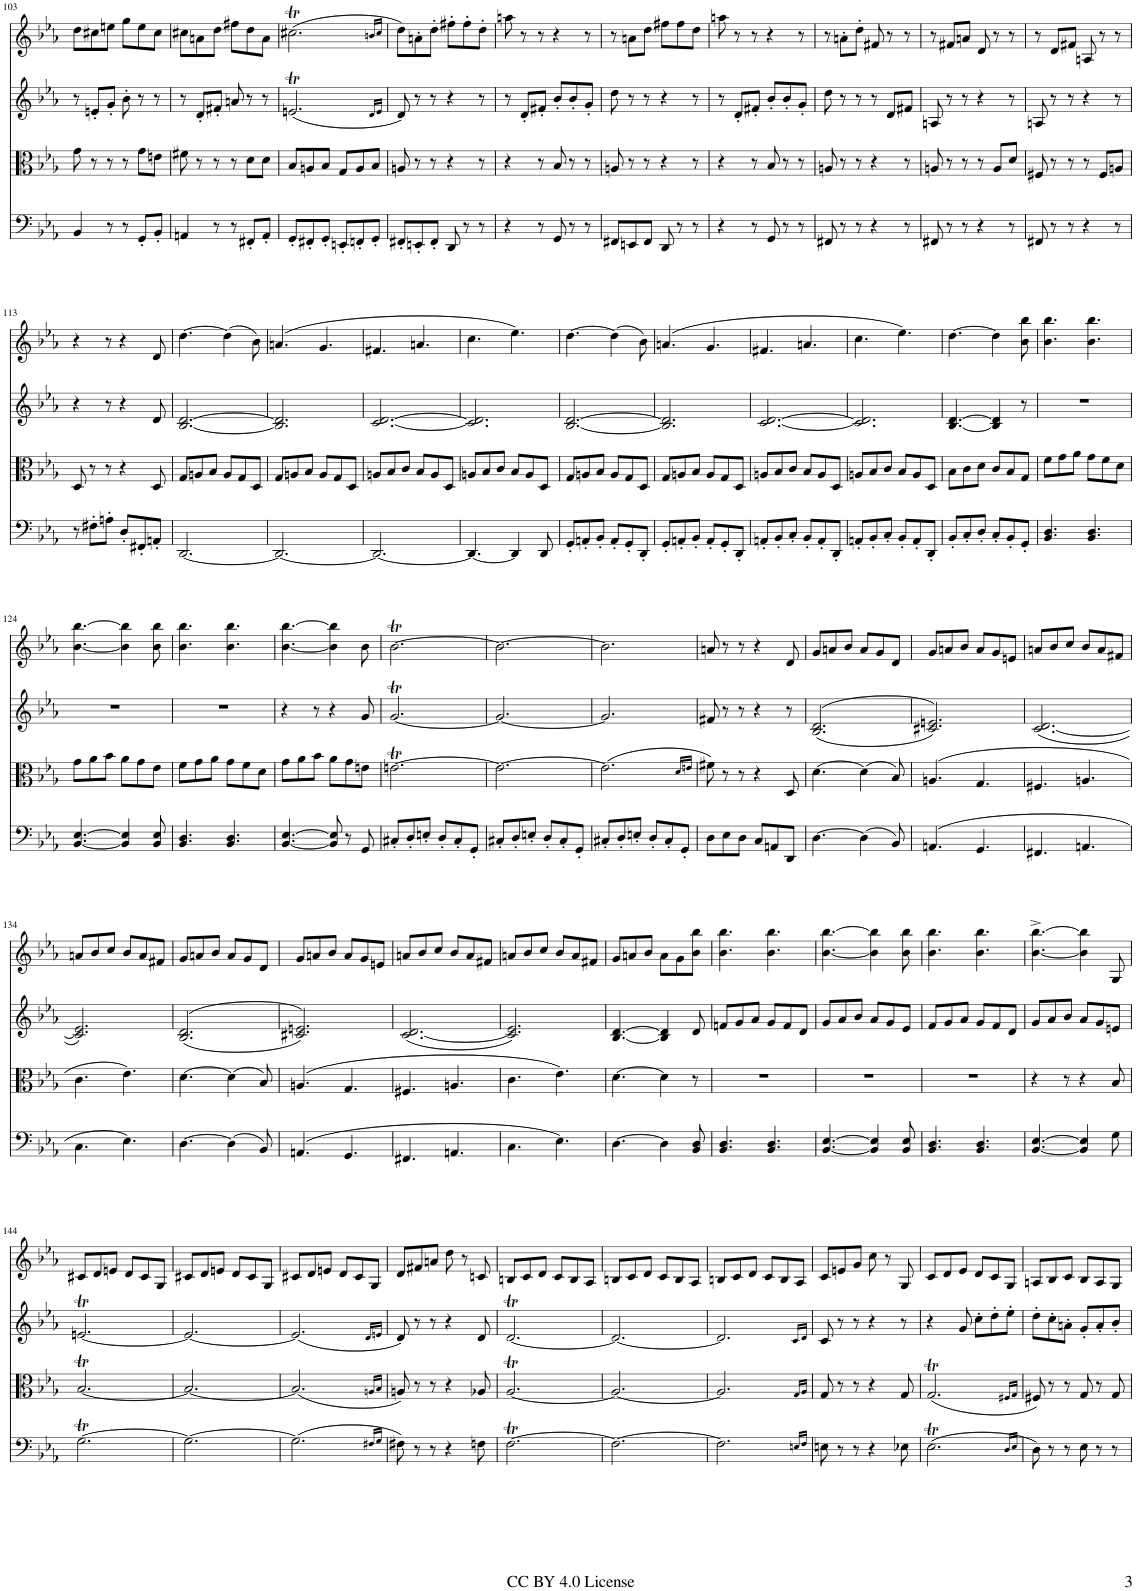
**kern	**kern	**kern	**kern
*part4	*part3	*part2	*part1
*staff4	*staff3	*staff2	*staff1
*I"Cello	*I"Viola	*I"Violin II	*I"Violin I
*	*I'Vla	*I'Vln	*I'Vln
!!LO:PB:g=z
*clefF4	*clefC3	*clefG2	*clefG2
*k[b-e-a-]	*k[b-e-a-]	*k[b-e-a-]	*k[b-e-a-]
*M6/8	*M6/8	*M6/8	*M6/8
=103	=103	=103	=103
4BB-/	8g\	8r	8dd\L
.	8r	8en'/L	8cc#X\
8r	8r	8g'/J	8een\J
8r	8r	8b-'\	8gg\L
8GG'/L	8g\L	8r	8ee\
8BB-'/J	8en\J	8r	8cc#\J
=104	=104	=104	=104
4AAn/	8f#X\	8r	8cc#X\L
.	8r	8d'/L	8an\
8r	8r	8f#X'/J	8dd\J
8r	8r	8an/	8ff#X\L
8FF#X'/L	8d\L	8r	8dd\
8AA'/J	8d\J	8r	8a\J
=105	=105	=105	=105
8GG'/L	8B-/L	(2.ent/	(2.cc#Xt\
8FF#X'/	8An/	.	.
8GG'/J	8B-/J	.	.
8EEn'/L	8G/L	.	.
8FFn'/	8A/	.	.
8GG'/J	8B-/J	.	.
.	.	16qd/LL	16qbn/LL
.	.	16qe/JJ	16qcc#/JJ
=106	=106	=106	=106
8FF#X'/L	8An/	8d/)	8dd\L)
8EEn'/	8r	8r	8an'\
8FF#'/J	8r	8r	8dd'\J
8DD/	4r	4r	8ff#X'\L
8r	.	.	8ff#'\
8r	8r	8r	8dd'\J
=107	=107	=107	=107
4r	4r	8r	8aan\
.	.	8d'/L	8r
8r	8r	8f#X'/J	8r
8GG/	8B-/	8b-'/L	4r
8r	8r	8b-'/	.
8r	8r	8g'/J	8r
=108	=108	=108	=108
8FF#X/L	8An/	8dd\	8r
8EEn/	8r	8r	8an\L
8FF#/J	8r	8r	8dd\J
8DD/	4r	4r	8ff#X\L
8r	.	.	8ff#\
8r	8r	8r	8dd\J
=109	=109	=109	=109
4r	4r	8r	8aan\
.	.	8d'/L	8r
8r	8r	8f#X'/J	8r
8GG/	8B-/	8b-'/L	4r
8r	8r	8b-'/	.
8r	8r	8g'/J	8r
=110	=110	=110	=110
8FF#X/	8An/	8dd\	8r
8r	8r	8r	8an'\L
8r	8r	8r	8dd'\J
4r	4r	8r	8f#X/
.	.	8d/L	8r
8r	8r	8f#X/J	8r
=111	=111	=111	=111
8FF#X/	8An/	8An/	8r
8r	8r	8r	8f#X/L
8r	8r	8r	8an/J
4r	8r	4r	8d/
.	8A/L	.	8r
8r	8d/J	8r	8r
=112	=112	=112	=112
8FF#X/	8F#X/	8An/	8r
8r	8r	8r	8d/L
8r	8r	8r	8f#X/J
4r	8r	4r	8An/
.	8F#/L	.	8r
8r	8An/J	8r	8r
!!LO:LB:g=z
=113	=113	=113	=113
8r	8D/	4r	4r
8F#X'\L	8r	.	.
8An'\J	8r	8r	8r
8D'/L	4r	4r	4r
8FF#X'/	.	.	.
8AAn'/J	8D/	8d/	8d/
=114	=114	=114	=114
[2.DD/	8G/L	[2.B-/ [2.d/	[4.dd\
.	8An/	.	.
.	8B-/J	.	.
.	8A/L	.	(4dd\]
.	8G/	.	.
.	8D/J	.	8b-\)
=115	=115	=115	=115
2.DD/_	8G/L	2.B-/] 2.d/]	(4.an/
.	8An/	.	.
.	8B-/J	.	.
.	8A/L	.	4.g/
.	8G/	.	.
.	8D/J	.	.
=116	=116	=116	=116
2.DD/_	8An/L	[2.c/ [2.d/	4.f#X/
.	8B-/	.	.
.	8c/J	.	.
.	8B-/L	.	4.an/
.	8A/	.	.
.	8D/J	.	.
=117	=117	=117	=117
4.DD/_	8An/L	2.c/] 2.d/]	4.cc\
.	8B-/	.	.
.	8c/J	.	.
4DD/]	8B-/L	.	4.ee-\)
.	8A/	.	.
8DD/	8D/J	.	.
=118	=118	=118	=118
8GG'/L	8G/L	[2.B-/ [2.d/	[4.dd\
8AAn'/	8An/	.	.
8BB-'/J	8B-/J	.	.
8AA'/L	8A/L	.	(4dd\]
8GG'/	8G/	.	.
8DD'/J	8D/J	.	8b-\)
=119	=119	=119	=119
8GG'/L	8G/L	2.B-/] 2.d/]	(4.an/
8AAn'/	8An/	.	.
8BB-'/J	8B-/J	.	.
8AA'/L	8A/L	.	4.g/
8GG'/	8G/	.	.
8DD'/J	8D/J	.	.
=120	=120	=120	=120
8AAn'/L	8An/L	[2.c/ [2.d/	4.f#X/
8BB-'/	8B-/	.	.
8C'/J	8c/J	.	.
8BB-'/L	8B-/L	.	4.an/
8AA'/	8A/	.	.
8DD'/J	8D/J	.	.
=121	=121	=121	=121
8AAn'/L	8An/L	2.c/] 2.d/]	4.cc\
8BB-'/	8B-/	.	.
8C'/J	8c/J	.	.
8BB-'/L	8B-/L	.	4.ee-\)
8AA'/	8A/	.	.
8DD'/J	8D/J	.	.
=122	=122	=122	=122
8BB-'/L	8B-\L	[4.B-/ [4.d/	[4.dd\
8C'/	8c\	.	.
8D'/J	8d\J	.	.
8C'/L	8c/L	4B-/] 4d/]	4dd\]
8BB-'/	8B-/	.	.
8GG'/J	8G/J	8r	8b-\ 8bb-\
=123	=123	=123	=123
4.BB-/ 4.D/	8f\L	2.r	4.b-\ 4.bb-\
.	8g\	.	.
.	8a-\J	.	.
4.BB-/ 4.D/	8g\L	.	4.b-\ 4.bb-\
.	8f\	.	.
.	8d\J	.	.
!!LO:LB:g=z
=124	=124	=124	=124
[4.BB-/ [4.E-/	8g\L	2.r	[4.b-\ [4.bb-\
.	8a-\	.	.
.	8b-\J	.	.
4BB-/] 4E-/]	8a-\L	.	4b-\] 4bb-\]
.	8g\	.	.
8BB-/ 8E-/	8e-\J	.	8b-\ 8bb-\
=125	=125	=125	=125
4.BB-/ 4.D/	8f\L	2.r	4.b-\ 4.bb-\
.	8g\	.	.
.	8a-\J	.	.
4.BB-/ 4.D/	8g\L	.	4.b-\ 4.bb-\
.	8f\	.	.
.	8d\J	.	.
=126	=126	=126	=126
[4.BB-/ [4.E-/	8g\L	4r	[4.b-\ [4.bb-\
.	8a-\	.	.
.	8b-\J	8r	.
8BB-/] 8E-/]	8a-\L	4r	4b-\] 4bb-\]
8r	8g\	.	.
8GG/	8en\J	8g/	8b-\
=127	=127	=127	=127
8C#X'/L	[2.ent\	[2.gt/	[2.b-T\
8D'/	.	.	.
8En'/J	.	.	.
8D'/L	.	.	.
8C#'/	.	.	.
8GG'/J	.	.	.
=128	=128	=128	=128
8C#X'/L	2.e\_	2.g/_	2.b-\_
8D'/	.	.	.
8En'/J	.	.	.
8D'/L	.	.	.
8C#'/	.	.	.
8GG'/J	.	.	.
=129	=129	=129	=129
8C#X'/L	(2.e\]	2.g/]	2.b-\]
8D'/	.	.	.
8En'/J	.	.	.
8D'/L	.	.	.
8C#'/	.	.	.
8GG'/J	.	.	.
.	16qd/LL	.	.
.	16qen/JJ	.	.
=130	=130	=130	=130
8D\L	8f#X\)	8f#X/	8an/
8E-\	8r	8r	8r
8D\J	8r	8r	8r
8C/L	4r	4r	4r
8AAn/	.	.	.
8DD/J	8D/	8r	8d/
=131	=131	=131	=131
[4.D\	[4.d\	((>2.B-/ 2.d/	8g/L
.	.	.	8an/
.	.	.	8b-/J
(4D\]	(4d\]	.	8a/L
.	.	.	8g/
8BB-/)	8B-/)	.	8d/J
=132	=132	=132	=132
(4.AAn/	(4.An/	2.c#X/ 2.en/))	8g/L
.	.	.	8an/
.	.	.	8b-/J
4.GG/	4.G/	.	8a/L
.	.	.	8g/
.	.	.	8en/J
=133	=133	=133	=133
4.FF#X/	4.F#X/	([2.c/ 2.d/	8an/L
.	.	.	8b-/
.	.	.	8cc/J
4.AAn/	4.An/	.	8b-/L
.	.	.	8a/
.	.	.	8f#X/J
!!LO:LB:g=z
=134	=134	=134	=134
4.C\	4.c\	2.c/] 2.e-/)	8an/L
.	.	.	8b-/
.	.	.	8cc/J
4.E-\)	4.e-\)	.	8b-/L
.	.	.	8a/
.	.	.	8f#X/J
=135	=135	=135	=135
[4.D\	[4.d\	((>2.B-/ 2.d/	8g/L
.	.	.	8an/
.	.	.	8b-/J
(4D\]	(4d\]	.	8a/L
.	.	.	8g/
8BB-/)	8B-/)	.	8d/J
=136	=136	=136	=136
(4.AAn/	(4.An/	2.c#X/ 2.en/))	8g/L
.	.	.	8an/
.	.	.	8b-/J
4.GG/	4.G/	.	8a/L
.	.	.	8g/
.	.	.	8en/J
=137	=137	=137	=137
4.FF#X/	4.F#X/	([2.c/ 2.d/	8an/L
.	.	.	8b-/
.	.	.	8cc/J
4.AAn/	4.An/	.	8b-/L
.	.	.	8a/
.	.	.	8f#X/J
=138	=138	=138	=138
4.C\	4.c\	2.c/] 2.e-/)	8an/L
.	.	.	8b-/
.	.	.	8cc/J
4.E-\)	4.e-\)	.	8b-/L
.	.	.	8a/
.	.	.	8f#X/J
=139	=139	=139	=139
[4.D\	[4.d\	[4.B-/ [4.d/	8g/L
.	.	.	8an/
.	.	.	8b-/J
4D\]	4d\]	4B-/] 4d/]	8a\L
.	.	.	8g\
8BB-/ 8D/	8r	8d/	8b-\ 8bb-\J
=140	=140	=140	=140
4.BB-/ 4.D/	2.r	8fn/L	4.b-\ 4.bb-\
.	.	8g/	.
.	.	8a-/J	.
4.BB-/ 4.D/	.	8g/L	4.b-\ 4.bb-\
.	.	8f/	.
.	.	8d/J	.
=141	=141	=141	=141
[4.BB-/ [4.E-/	2.r	8g/L	[4.b-\ [4.bb-\
.	.	8a-/	.
.	.	8b-/J	.
4BB-/] 4E-/]	.	8a-/L	4b-\] 4bb-\]
.	.	8g/	.
8BB-/ 8E-/	.	8e-/J	8b-\ 8bb-\
=142	=142	=142	=142
4.BB-/ 4.D/	2.r	8f/L	4.b-\ 4.bb-\
.	.	8g/	.
.	.	8a-/J	.
4.BB-/ 4.D/	.	8g/L	4.b-\ 4.bb-\
.	.	8f/	.
.	.	8d/J	.
=143	=143	=143	=143
[4.BB-/ [4.E-/	4r	8g/L	[4.b-\^ [4.bb-\^
.	.	8a-/	.
.	8r	8b-/J	.
4BB-/] 4E-/]	4r	8a-/L	4b-\] 4bb-\]
.	.	8g/	.
8G\	8B-/	8en/J	8G/
!!LO:LB:g=z
=144	=144	=144	=144
[2.Gt\	[2.B-T/	[2.ent/	8c#X/L
.	.	.	8d/
.	.	.	8en/J
.	.	.	8d/L
.	.	.	8c#/
.	.	.	8G/J
=145	=145	=145	=145
2.G\_	2.B-/_	2.e/_	8c#X/L
.	.	.	8d/
.	.	.	8en/J
.	.	.	8d/L
.	.	.	8c#/
.	.	.	8G/J
=146	=146	=146	=146
(2.G\]	(2.B-/]	(2.e/]	8c#X/L
.	.	.	8d/
.	.	.	8en/J
.	.	.	8d/L
.	.	.	8c#/
.	.	.	8G/J
16qF#X/LL	16qAn/LL	16qd/LL	.
16qG/JJ	16qB-/JJ	16qen/JJ	.
=147	=147	=147	=147
8F#X\)	8An/)	8d/)	8d/L
8r	8r	8r	8f#X/
8r	8r	8r	8an/J
4r	4r	4r	8dd\
.	.	.	8r
8Fn\	8A-X/	8d/	8cn/
=148	=148	=148	=148
[2.FT\	[2.A-T/	[2.dt/	8Bn/L
.	.	.	8c/
.	.	.	8d/J
.	.	.	8c/L
.	.	.	8B/
.	.	.	8A-/J
=149	=149	=149	=149
2.F\_	2.A-/_	2.d/_	8Bn/L
.	.	.	8c/
.	.	.	8d/J
.	.	.	8c/L
.	.	.	8B/
.	.	.	8A-/J
=150	=150	=150	=150
2.F\]	2.A-/]	2.d/]	8Bn/L
.	.	.	8c/
.	.	.	8d/J
.	.	.	8c/L
.	.	.	8B/
.	.	.	8A-/J
16qEn/LL	16qG/LL	16qc/LL	.
16qF/JJ	16qA-/JJ	16qd/JJ	.
=151	=151	=151	=151
8En\	8G/	8c/	8c/L
8r	8r	8r	8en/
8r	8r	8r	8g/J
4r	4r	4r	8cc\
.	.	.	8r
8E-X\	8G/	8r	8G/
=152	=152	=152	=152
(2.E-T\	(2.Gt/	4r	8c/L
.	.	.	8d/
.	.	8g/	8e-/J
.	.	8cc'\L	8d/L
.	.	8dd'\	8c/
.	.	8ee-'\J	8G/J
16qD/LL	16qF#X/LL	.	.
16qE-/JJ	16qG/JJ	.	.
=153	=153	=153	=153
8D\)	8F#X/)	8dd'\L	8An/L
8r	8r	8cc'\	8B-/
8r	8r	8an'\J	8c/J
8E-\	8G/	8g'/L	8B-/L
8r	8r	8a'/	8A/
8r	8G/	8b-'/J	8G/J
=	=	=	=
*-	*-	*-	*-
